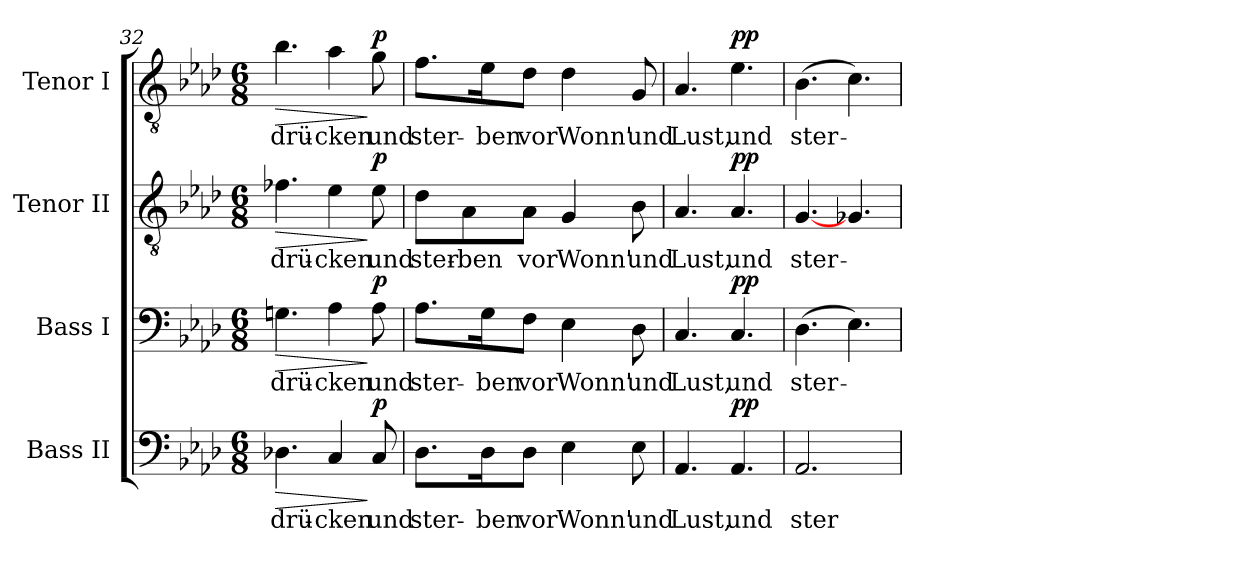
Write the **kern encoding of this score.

**kern	**text	**dynam	**kern	**text	**dynam	**kern	**text	**dynam	**kern	**text	**dynam
*part4	*part4	*part4	*part3	*part3	*part3	*part2	*part2	*part2	*part1	*part1	*part1
*staff4	*staff4	*staff4	*staff3	*staff3	*staff3	*staff2	*staff2	*staff2	*staff1	*staff1	*staff1
*I"Bass II	*	*	*I"Bass I	*	*	*I"Tenor II	*	*	*I"Tenor I	*	*
*I'B.	*	*	*I'B.	*	*	*I'T.	*	*	*I'T.	*	*
*clefF4	*	*	*clefF4	*	*	*clefGv2	*	*	*clefGv2	*	*
*	*	*	*	*	*	*ITrd7c12	*	*	*ITrd7c12	*	*
*k[b-e-a-d-]	*	*	*k[b-e-a-d-]	*	*	*k[b-e-a-d-]	*	*	*k[b-e-a-d-]	*	*
*A-:	*	*	*A-:	*	*	*A-:	*	*	*A-:	*	*
*M6/8	*	*	*M6/8	*	*	*M6/8	*	*	*M6/8	*	*
=32	=32	=32	=32	=32	=32	=32	=32	=32	=32	=32	=32
!	!LO:LY:b:color=#000000	!LO:HP:b	!	!	!	!	!	!	!	!	!
!	!	!	!	!LO:LY:b:color=#000000	!LO:HP:b	!	!	!	!	!	!
!	!	!	!	!	!	!	!LO:LY:b:color=#000000	!LO:HP:b	!	!	!
!	!	!	!	!	!	!	!	!	!	!LO:LY:b:color=#000000	!LO:HP:b
4.D-Xi\	drü-	>	4.Gni\	drü-	>	4.F-Xi\	drü-	>	4.B-i\	drü-	>
!	!LO:LY:b:color=#000000	!	!	!	!	!	!	!	!	!	!
!	!	!	!	!LO:LY:b:color=#000000	!	!	!	!	!	!	!
!	!	!	!	!	!	!	!LO:LY:b:color=#000000	!	!	!	!
!	!	!	!	!	!	!	!	!	!	!LO:LY:b:color=#000000	!
4Ci/	-cken	.	4A-i\	-cken	.	4E-i\	-cken	.	4A-i\	-cken	.
!	!LO:LY:b:color=#000000	!	!	!	!	!	!	!	!	!	!
!	!	!	!	!LO:LY:b:color=#000000	!	!	!	!	!	!	!
!	!	!	!	!	!	!	!LO:LY:b:color=#000000	!	!	!	!
!	!	!	!	!	!	!	!	!	!	!LO:LY:b:color=#000000	!
8Ci/	und	] p	8A-i\	und	] p	8E-i\	und	] p	8Gi\	und	] p
!!LO:LB:g=z
=33	=33	=33	=33	=33	=33	=33	=33	=33	=33	=33	=33
!	!LO:LY:b:color=#000000	!	!	!	!	!	!	!	!	!	!
!	!	!	!	!LO:LY:b:color=#000000	!	!	!	!	!	!	!
!	!	!	!	!	!	!	!LO:LY:b:color=#000000	!	!	!	!
!	!	!	!	!	!	!	!	!	!	!LO:LY:b:color=#000000	!
8.D-i\L	ster-	.	8.A-i\L	ster-	.	8D-i\L	ster-	.	8.Fi\L	ster-	.
!	!	!	!	!	!	!	!LO:LY:b:color=#000000	!	!	!	!
.	.	.	.	.	.	8AA-i\	-ben	.	.	.	.
!	!LO:LY:b:color=#000000	!	!	!	!	!	!	!	!	!	!
!	!	!	!	!LO:LY:b:color=#000000	!	!	!	!	!	!	!
!	!	!	!	!	!	!	!	!	!	!LO:LY:b:color=#000000	!
16D-i\K	-ben	.	16Gi\K	-ben	.	.	.	.	16E-i\K	-ben	.
!	!LO:LY:b:color=#000000	!	!	!	!	!	!	!	!	!	!
!	!	!	!	!LO:LY:b:color=#000000	!	!	!	!	!	!	!
!	!	!	!	!	!	!	!LO:LY:b:color=#000000	!	!	!	!
!	!	!	!	!	!	!	!	!	!	!LO:LY:b:color=#000000	!
8D-i\J	vor	.	8Fi\J	vor	.	8AA-i\J	vor	.	8D-i\J	vor	.
!	!LO:LY:b:color=#000000	!	!	!	!	!	!	!	!	!	!
!	!	!	!	!LO:LY:b:color=#000000	!	!	!	!	!	!	!
!	!	!	!	!	!	!	!LO:LY:b:color=#000000	!	!	!	!
!	!	!	!	!	!	!	!	!	!	!LO:LY:b:color=#000000	!
4E-i\	Wonn'	.	4E-i\	Wonn'	.	4GGi/	Wonn'	.	4D-i\	Wonn'	.
!	!LO:LY:b:color=#000000	!	!	!	!	!	!	!	!	!	!
!	!	!	!	!LO:LY:b:color=#000000	!	!	!	!	!	!	!
!	!	!	!	!	!	!	!LO:LY:b:color=#000000	!	!	!	!
!	!	!	!	!	!	!	!	!	!	!LO:LY:b:color=#000000	!
8E-i\	und	.	8D-i\	und	.	8BB-i\	und	.	8GGi/	und	.
=34	=34	=34	=34	=34	=34	=34	=34	=34	=34	=34	=34
!	!LO:LY:b:color=#000000	!	!	!	!	!	!	!	!	!	!
!	!	!	!	!LO:LY:b:color=#000000	!	!	!	!	!	!	!
!	!	!	!	!	!	!	!LO:LY:b:color=#000000	!	!	!	!
!	!	!	!	!	!	!	!	!	!	!LO:LY:b:color=#000000	!
4.AA-i/	Lust,	.	4.Ci/	Lust,	.	4.AA-i/	Lust,	.	4.AA-i/	Lust,	.
!	!LO:LY:b:color=#000000	!	!	!	!	!	!	!	!	!	!
!	!	!	!	!LO:LY:b:color=#000000	!	!	!	!	!	!	!
!	!	!	!	!	!	!	!LO:LY:b:color=#000000	!	!	!	!
!	!	!	!	!	!	!	!	!	!	!LO:LY:b:color=#000000	!
4.AA-i/	und	pp	4.Ci/	und	pp	4.AA-i/	und	pp	4.E-i\	und	pp
=35	=35	=35	=35	=35	=35	=35	=35	=35	=35	=35	=35
!	!LO:LY:b:color=#000000	!	!	!	!	!	!	!	!	!	!
!	!	!	!	!LO:LY:b:color=#000000	!	!	!	!	!	!	!
!	!	!	!	!	!	!	!LO:LY:b:color=#000000	!	!	!	!
!	!	!	!	!	!	!	!	!	!	!LO:LY:b:color=#000000	!
2.AA-i/	ster-	.	(4.D-i\	ster-	.	[4.GGi/	ster-	.	(4.BB-i\	ster-	.
.	.	.	4.E-i\)	.	.	4.GG-Xi/	.	.	4.Ci\)	.	.
=	=	=	=	=	=	=	=	=	=	=	=
*-	*-	*-	*-	*-	*-	*-	*-	*-	*-	*-	*-
